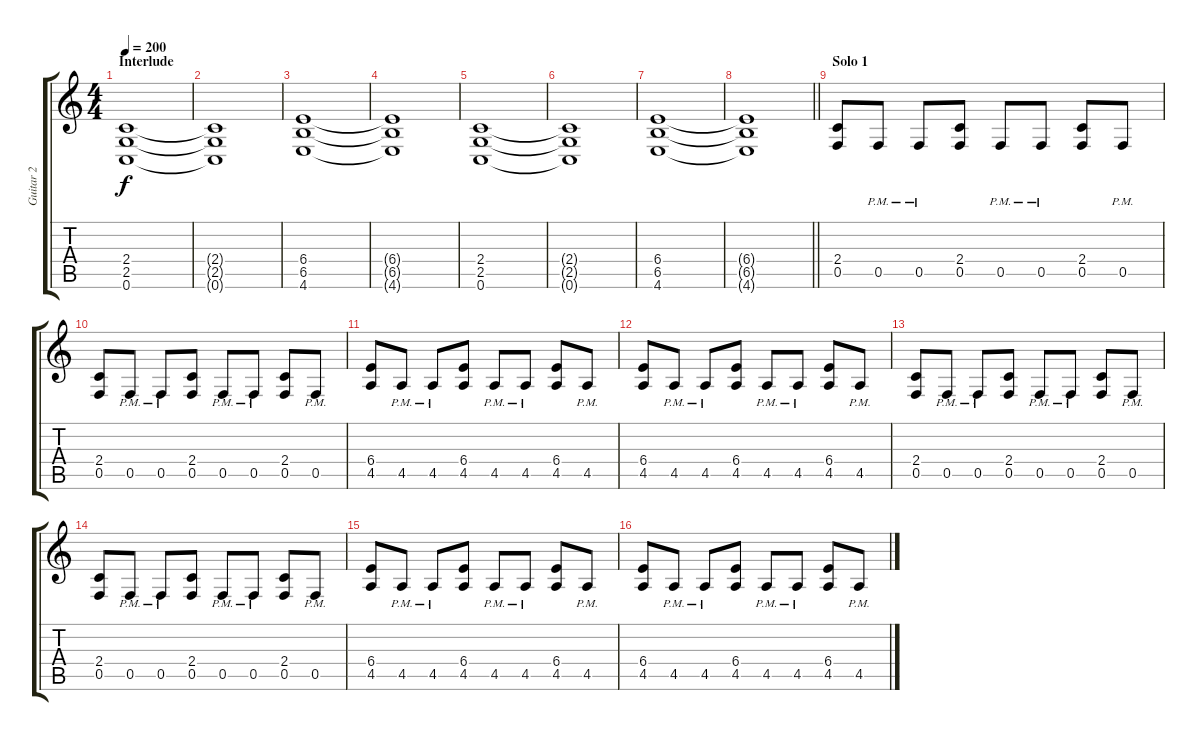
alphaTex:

\track ("Guitar 2" "Guitar 2") {instrument distortionguitar}
\staff {score tabs}
\tuning (C4 G3 Eb3 Bb2 F2 C2) {hide}
\ts (4 4)
\section ("" "Interlude")
\tempo 200
\clef g2
\ks c
(2.4 2.5 0.6).1{dy f} |
(2.4{t} 2.5{t} 0.6{t}).1 |
(6.4 6.5 4.6).1 |
(6.4{t} 6.5{t} 4.6{t}).1 |
(2.4 2.5 0.6).1 |
(2.4{t} 2.5{t} 0.6{t}).1 |
(6.4 6.5 4.6).1 |
\barLineRight lightlight
(6.4{t} 6.5{t} 4.6{t}).1 |
\section ("" "Solo 1")
(2.4 0.5).8 0.5{pm}.8 0.5{pm}.8 (2.4 0.5).8 0.5{pm}.8 0.5{pm}.8 (2.4 0.5).8 0.5{pm}.8 |
(2.4 0.5).8 0.5{pm}.8 0.5{pm}.8 (2.4 0.5).8 0.5{pm}.8 0.5{pm}.8 (2.4 0.5).8 0.5{pm}.8 |
(6.4 4.5).8 4.5{pm}.8 4.5{pm}.8 (6.4 4.5).8 4.5{pm}.8 4.5{pm}.8 (6.4 4.5).8 4.5{pm}.8 |
(6.4 4.5).8 4.5{pm}.8 4.5{pm}.8 (6.4 4.5).8 4.5{pm}.8 4.5{pm}.8 (6.4 4.5).8 4.5{pm}.8 |
(2.4 0.5).8 0.5{pm}.8 0.5{pm}.8 (2.4 0.5).8 0.5{pm}.8 0.5{pm}.8 (2.4 0.5).8 0.5{pm}.8 |
(2.4 0.5).8 0.5{pm}.8 0.5{pm}.8 (2.4 0.5).8 0.5{pm}.8 0.5{pm}.8 (2.4 0.5).8 0.5{pm}.8 |
(6.4 4.5).8 4.5{pm}.8 4.5{pm}.8 (6.4 4.5).8 4.5{pm}.8 4.5{pm}.8 (6.4 4.5).8 4.5{pm}.8 |
(6.4 4.5).8 4.5{pm}.8 4.5{pm}.8 (6.4 4.5).8 4.5{pm}.8 4.5{pm}.8 (6.4 4.5).8 4.5{pm}.8
